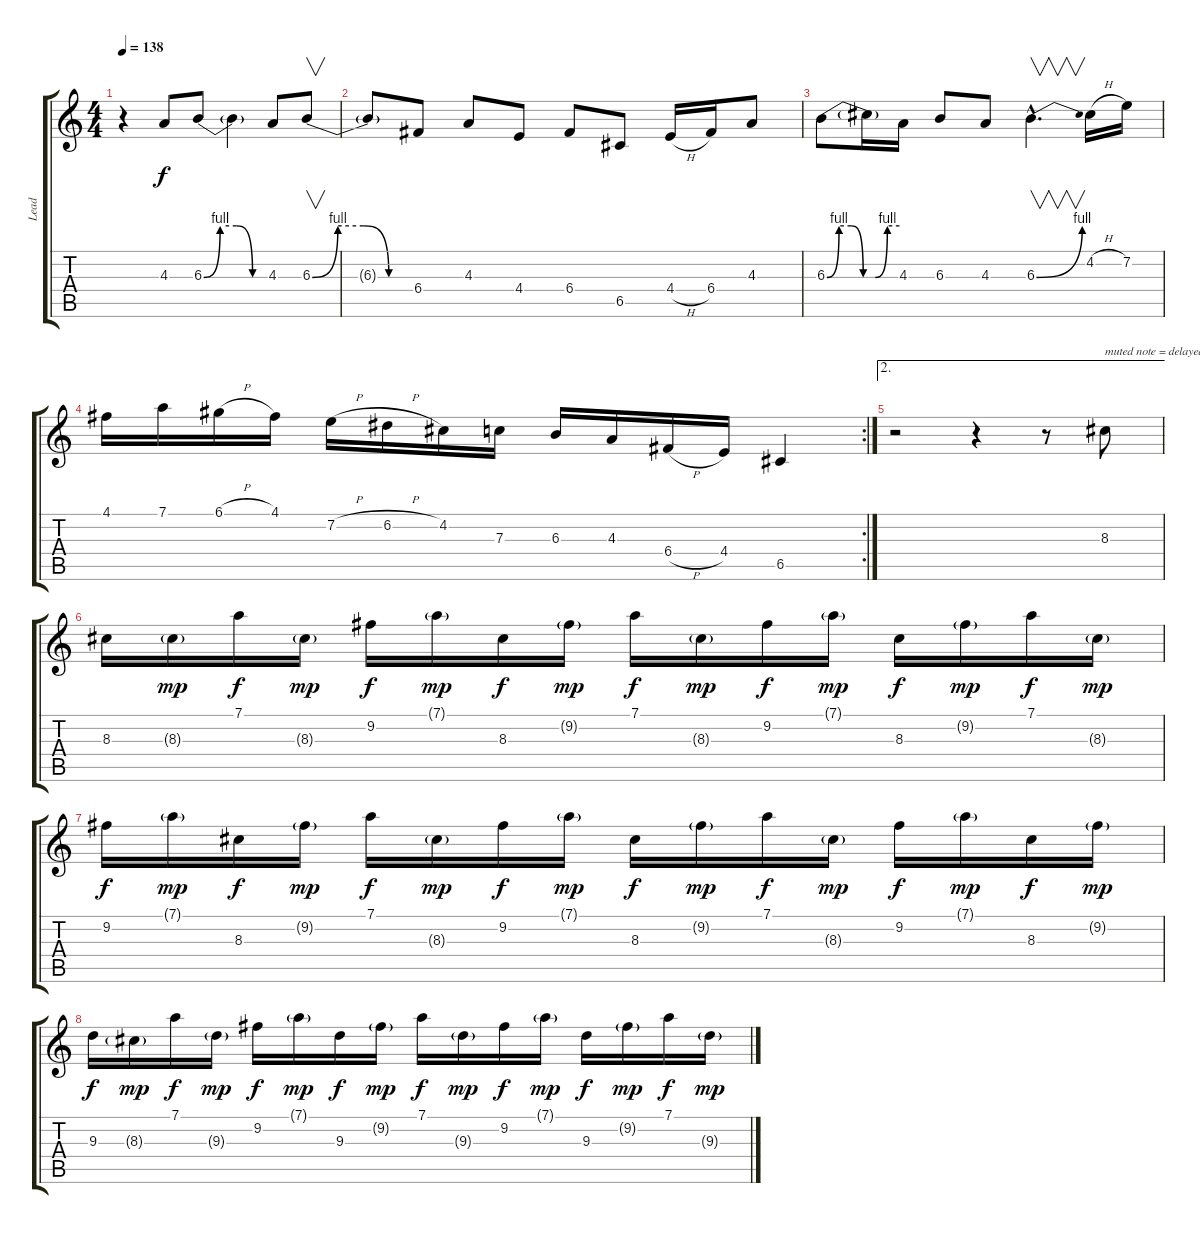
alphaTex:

\track ("Lead" "Lead") {instrument distortionguitar}
\staff {score tabs}
\tuning (D4 A3 F3 C3 G2 D2) {hide}
\ts (4 4)
\tempo 138
\clef g2
\ks c
r.4{dy f} 4.3.8 6.3{be (custom 0 0 15 4 30 4 45 0 60 0)}.8 6.3{t}.4 4.3.8 6.3{be (custom 0 0 15 4 30 4 45 0 60 0)}.8{v} |
6.3{t}.8 6.4.8 4.3.8 4.4.8 6.4.8 6.5.8 4.4{h}.16 6.4.16 4.3.8 |
6.3{be (custom 0 0 10 4 20 4 30 0 40 0 50 4 60 4)}.8 6.3{t}.16 4.3.16 6.3.8 4.3.8 6.3{be (bend 0 0 60 4) hac}.4{v d} 4.2{h}.16 7.2.16 |
\rc 2
4.1.16 7.1.16 6.1{h}.16 4.1.16 7.2{h}.16 6.2{h}.16 4.2.16 7.3.16 6.3.16 4.3.16 6.4{h}.16 4.4.16 6.5.4 |
\ae 2
r.2 r.4 r.8 8.3.8{txt "muted note = delayed note"} |
8.3.16 8.3{g}.16{dy mp} 7.1.16{dy f} 8.3{g}.16{dy mp} 9.2.16{dy f} 7.1{g}.16{dy mp} 8.3.16{dy f} 9.2{g}.16{dy mp} 7.1.16{dy f} 8.3{g}.16{dy mp} 9.2.16{dy f} 7.1{g}.16{dy mp} 8.3.16{dy f} 9.2{g}.16{dy mp} 7.1.16{dy f} 8.3{g}.16{dy mp} |
9.2.16{dy f} 7.1{g}.16{dy mp} 8.3.16{dy f} 9.2{g}.16{dy mp} 7.1.16{dy f} 8.3{g}.16{dy mp} 9.2.16{dy f} 7.1{g}.16{dy mp} 8.3.16{dy f} 9.2{g}.16{dy mp} 7.1.16{dy f} 8.3{g}.16{dy mp} 9.2.16{dy f} 7.1{g}.16{dy mp} 8.3.16{dy f} 9.2{g}.16{dy mp} |
9.3.16{dy f} 8.3{g}.16{dy mp} 7.1.16{dy f} 9.3{g}.16{dy mp} 9.2.16{dy f} 7.1{g}.16{dy mp} 9.3.16{dy f} 9.2{g}.16{dy mp} 7.1.16{dy f} 9.3{g}.16{dy mp} 9.2.16{dy f} 7.1{g}.16{dy mp} 9.3.16{dy f} 9.2{g}.16{dy mp} 7.1.16{dy f} 9.3{g}.16{dy mp}
